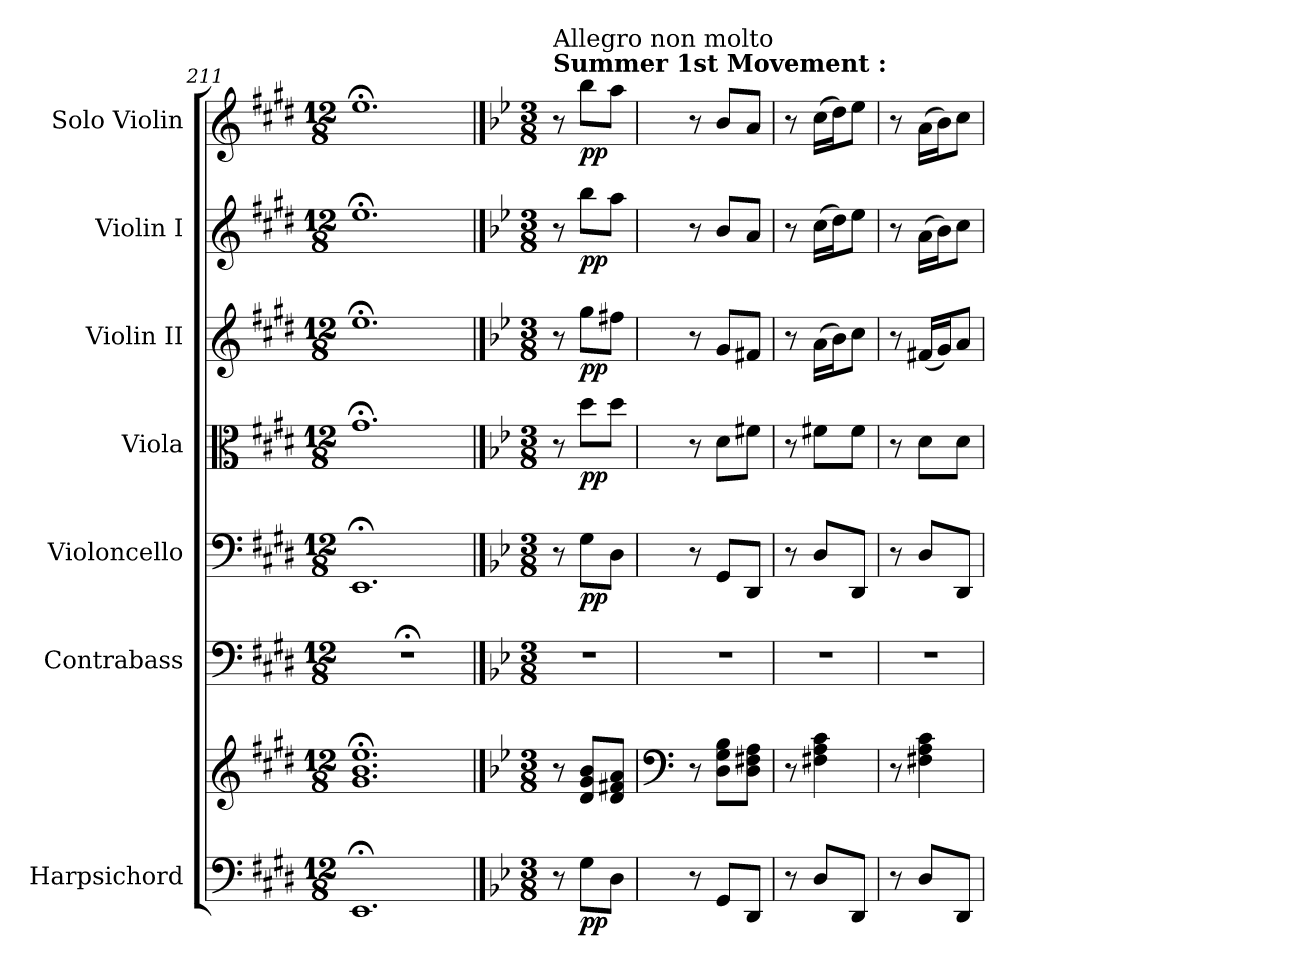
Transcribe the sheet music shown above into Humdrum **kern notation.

**kern	**kern	**dynam	**kern	**kern	**dynam	**kern	**dynam	**kern	**dynam	**kern	**dynam	**kern	**dynam
*part7	*part7	*part7	*part6	*part5	*part5	*part4	*part4	*part3	*part3	*part2	*part2	*part1	*part1
*staff8	*staff7	*staff7/8	*staff6	*staff5	*staff5	*staff4	*staff4	*staff3	*staff3	*staff2	*staff2	*staff1	*staff1
*I"Harpsichord	*	*	*I"Contrabass	*I"Violoncello	*	*I"Viola	*	*I"Violin II	*	*I"Violin I	*	*I"Solo Violin	*
*I'Hch.	*	*	*I'Cb.	*I'Vc.	*	*I'Vla.	*	*I'Vln. II	*	*I'Vln. I	*	*I'Vln.	*
!!LO:PB:g=z
*clefF4	*clefG2	*	*clefF4	*clefF4	*	*clefC3	*	*clefG2	*	*clefG2	*	*clefG2	*
*	*	*	*ITrd7c12	*	*	*	*	*	*	*	*	*	*
*k[f#c#g#d#]	*k[f#c#g#d#]	*	*k[f#c#g#d#]	*k[f#c#g#d#]	*	*k[f#c#g#d#]	*	*k[f#c#g#d#]	*	*k[f#c#g#d#]	*	*k[f#c#g#d#]	*
*M12/8	*M12/8	*	*M12/8	*M12/8	*	*M12/8	*	*M12/8	*	*M12/8	*	*M12/8	*
=211	=211	=211	=211	=211	=211	=211	=211	=211	=211	=211	=211	=211	=211
1.EE;<Z	1.g#;<Z 1.b;<Z 1.ee;<Z	.	1.r;<	1.EE;<Z	.	1.g#;<Z	.	1.ee;<Z	.	1.ee;<Z	.	1.ee;<Z	.
==212	==212	==212	==212	==212	==212	==212	==212	==212	==212	==212	==212	==212	==212
*k[b-e-]	*k[b-e-]	*	*k[b-e-]	*k[b-e-]	*	*k[b-e-]	*	*k[b-e-]	*	*k[b-e-]	*	*k[b-e-]	*
*M3/8	*M3/8	*	*M3/8	*M3/8	*	*M3/8	*	*M3/8	*	*M3/8	*	*M3/8	*
!	!	!	!	!	!	!	!	!	!	!	!	!LO:TX:a:B:t=Summer 1st Movement &colon;	!
!	!	!	!	!	!	!	!	!	!	!	!	!LO:TX:t=Allegro non molto	!
8r	8r	.	4.r	8r	.	8r	.	8r	.	8r	.	8r	.
!	!	!LO:DY:b=2	!	!	!LO:DY:b	!	!LO:DY:b	!	!LO:DY:b	!	!LO:DY:b	!	!LO:DY:b
8G\L	8d/ 8g/ 8b-/L	pp	.	8G\L	pp	8dd\L	pp	8gg\L	pp	8bb-\L	pp	8bb-\L	pp
8D\J	8d/ 8f#X/ 8a/J	.	.	8D\J	.	8dd\J	.	8ff#X\J	.	8aa\J	.	8aa\J	.
=213	=213	=213	=213	=213	=213	=213	=213	=213	=213	=213	=213	=213	=213
*	*clefF4	*	*	*	*	*	*	*	*	*	*	*	*
8r	8r	.	4.r	8r	.	8r	.	8r	.	8r	.	8r	.
8GG/L	8D\ 8G\ 8B-\L	.	.	8GG/L	.	8d\L	.	8g/L	.	8b-/L	.	8b-/L	.
8DD/J	8D\ 8F#X\ 8A\J	.	.	8DD/J	.	8f#X\J	.	8f#X/J	.	8a/J	.	8a/J	.
=214	=214	=214	=214	=214	=214	=214	=214	=214	=214	=214	=214	=214	=214
8r	8r	.	4.r	8r	.	8r	.	8r	.	8r	.	8r	.
8D/L	4F#X\ 4A\ 4c\	.	.	8D/L	.	8f#X\L	.	(>16a\LL	.	(>16cc\LL	.	(>16cc\LL	.
.	.	.	.	.	.	.	.	16b-\J)	.	16dd\J)	.	16dd\J)	.
8DD/J	.	.	.	8DD/J	.	8f#\J	.	8cc\J	.	8ee-\J	.	8ee-\J	.
=215	=215	=215	=215	=215	=215	=215	=215	=215	=215	=215	=215	=215	=215
8r	8r	.	4.r	8r	.	8r	.	8r	.	8r	.	8r	.
8D/L	4F#X\ 4A\ 4c\	.	.	8D/L	.	8d\L	.	(<16f#X/LL	.	(>16a\LL	.	(>16a\LL	.
.	.	.	.	.	.	.	.	16g/J)	.	16b-\J)	.	16b-\J)	.
8DD/J	.	.	.	8DD/J	.	8d\J	.	8a/J	.	8cc\J	.	8cc\J	.
=	=	=	=	=	=	=	=	=	=	=	=	=	=
*-	*-	*-	*-	*-	*-	*-	*-	*-	*-	*-	*-	*-	*-
